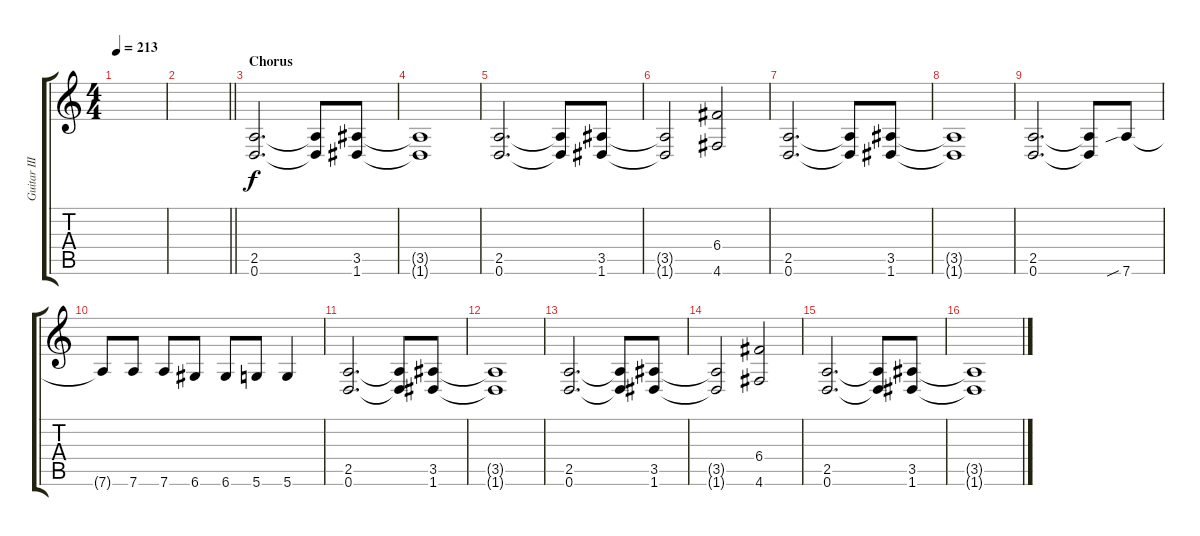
\track ("Guitar III" "Guitar III") {instrument distortionguitar}
\staff {score tabs}
\tuning (D4 A3 F3 C3 G2 D2) {hide}
\ts (4 4)
\tempo 213
\clef g2
\ks c
|
\barLineRight lightlight
|
\section ("" "Chorus")
(2.5 0.6).2{d} (2.5{t} 0.6{t}).8 (3.5 1.6).8 |
(3.5{t} 1.6{t}).1 |
(2.5 0.6).2{d} (2.5{t} 0.6{t}).8 (3.5 1.6).8 |
(3.5{t} 1.6{t}).2 (6.4 4.6).2 |
(2.5 0.6).2{d} (2.5{t} 0.6{t}).8 (3.5 1.6).8 |
(3.5{t} 1.6{t}).1 |
(2.5 0.6).2{d} (2.5{t} 0.6{t}).8 7.6{sib}.8 |
7.6{t}.8 7.6.8 7.6.8 6.6.8 6.6.8 5.6.8 5.6.4 |
(2.5 0.6).2{d} (2.5{t} 0.6{t}).8 (3.5 1.6).8 |
(3.5{t} 1.6{t}).1 |
(2.5 0.6).2{d} (2.5{t} 0.6{t}).8 (3.5 1.6).8 |
(3.5{t} 1.6{t}).2 (6.4 4.6).2 |
(2.5 0.6).2{d} (2.5{t} 0.6{t}).8 (3.5 1.6).8 |
(3.5{t} 1.6{t}).1
